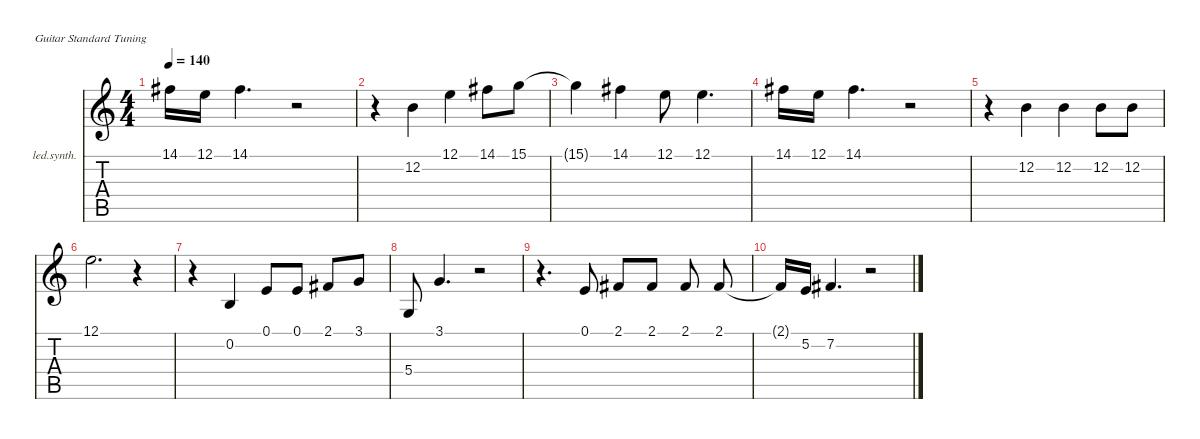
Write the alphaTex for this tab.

\defaultSystemsLayout 4
\hideDynamics
\bracketExtendMode nobrackets
\firstSystemTrackNameOrientation horizontal
\otherSystemsTrackNameOrientation horizontal
\track ("Synthesizer" "led.synth.") {mute instrument lead1square}
\staff {score tabs}
\tuning (E4 B3 G3 D3 A2 E2)
\ts (4 4)
\tempo 140
\clef g2
\ks c
14.1{t acc #}.16{dy f} 12.1.16 14.1{acc #}.4{d} r.2 |
r.4 12.2.4 12.1.4 14.1{acc #}.8 15.1.8 |
15.1{t}.4 14.1{acc #}.4 12.1.8 12.1.4{d} |
14.1{acc #}.16 12.1.16 14.1{acc #}.4{d} r.2 |
r.4 12.2.4 12.2.4 12.2.8 12.2.8 |
12.1.2{d} r.4 |
r.4 0.2.4 0.1.8 0.1.8 2.1{acc #}.8 3.1.8 |
\beaming (8 2 2 2)
5.4.8 3.1.4{d} r.2 |
r.4{d} 0.1.8 2.1{acc #}.8 2.1{acc #}.8 2.1{acc #}.8 2.1{acc #}.8 |
2.1{t acc #}.16 5.2.16 7.2{acc #}.4{d} r.2
